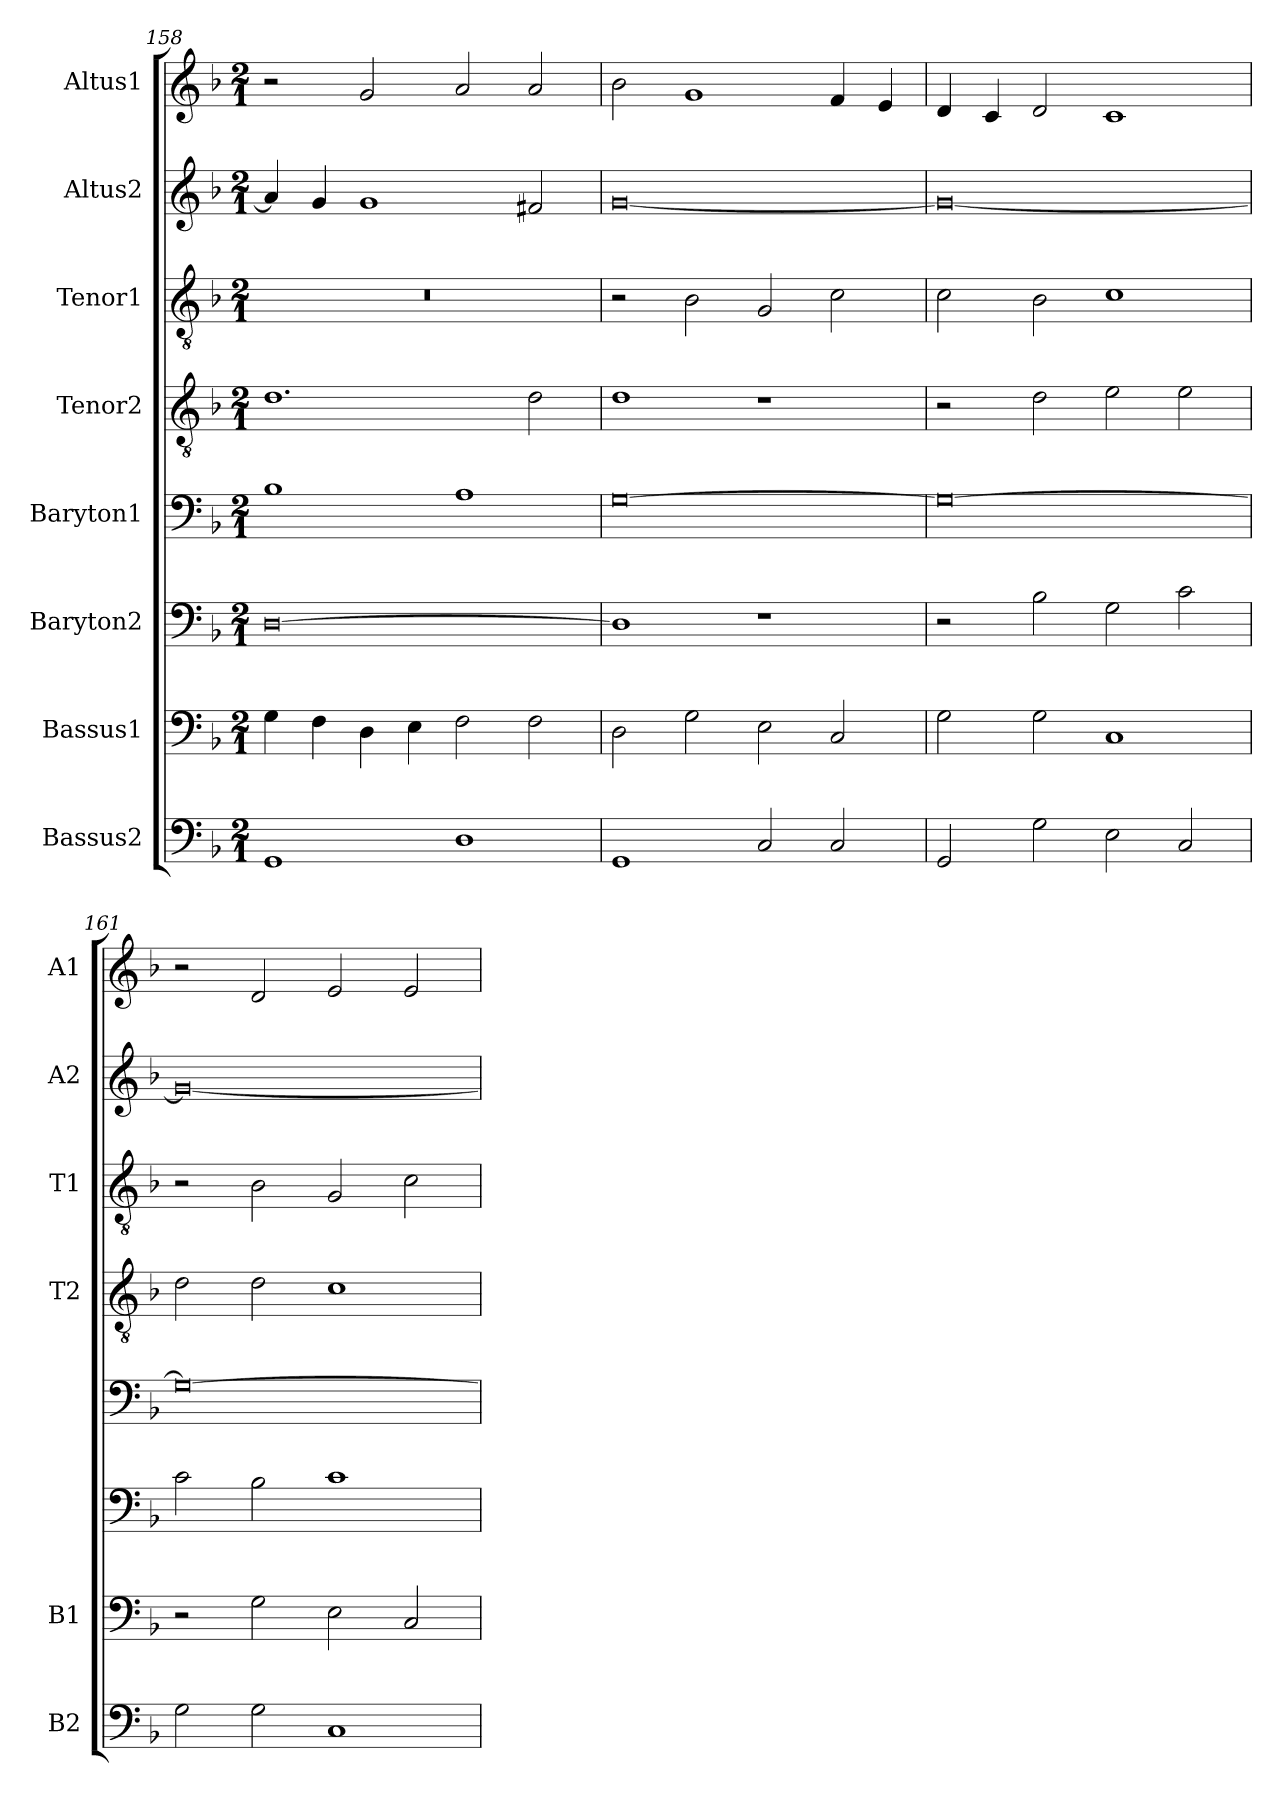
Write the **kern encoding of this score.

**kern	**kern	**kern	**kern	**kern	**kern	**kern	**kern
*part8	*part7	*part6	*part5	*part4	*part3	*part2	*part1
*staff8	*staff7	*staff6	*staff5	*staff4	*staff3	*staff2	*staff1
*I"Bassus2	*I"Bassus1	*I"Baryton2	*I"Baryton1	*I"Tenor2	*I"Tenor1	*I"Altus2	*I"Altus1
*I'B2	*I'B1	*	*	*I'T2	*I'T1	*I'A2	*I'A1
*clefF4	*clefF4	*clefF4	*clefF4	*clefGv2	*clefGv2	*clefG2	*clefG2
*k[b-]	*k[b-]	*k[b-]	*k[b-]	*k[b-]	*k[b-]	*k[b-]	*k[b-]
*M2/1	*M2/1	*M2/1	*M2/1	*M2/1	*M2/1	*M2/1	*M2/1
=158	=158	=158	=158	=158	=158	=158	=158
1GG	4G	[0D	1B-	1.d	0r	4a]	2r
.	4F	.	.	.	.	4g	.
.	4D	.	.	.	.	1g	2g
.	4E	.	.	.	.	.	.
1D	2F	.	1A	.	.	.	2a
.	2F	.	.	2d	.	2f#X	2a
=159	=159	=159	=159	=159	=159	=159	=159
1GG	2D	1D]	[0G	1d	2r	[0g	2b-
.	2G	.	.	.	2B-	.	1g
2C	2E	1r	.	1r	2G	.	.
2C	2C	.	.	.	2c	.	4f
.	.	.	.	.	.	.	4e
=160	=160	=160	=160	=160	=160	=160	=160
2GG	2G	2r	0G_	2r	2c	0g_	4d
.	.	.	.	.	.	.	4c
2G	2G	2B-	.	2d	2B-	.	2d
2E	1C	2G	.	2e	1c	.	1c
2C	.	2c	.	2e	.	.	.
=161	=161	=161	=161	=161	=161	=161	=161
2G	2r	2c	0G_	2d	2r	0g_	2r
2G	2G	2B-	.	2d	2B-	.	2d
1C	2E	1c	.	1c	2G	.	2e
.	2C	.	.	.	2c	.	2e
=	=	=	=	=	=	=	=
*-	*-	*-	*-	*-	*-	*-	*-
